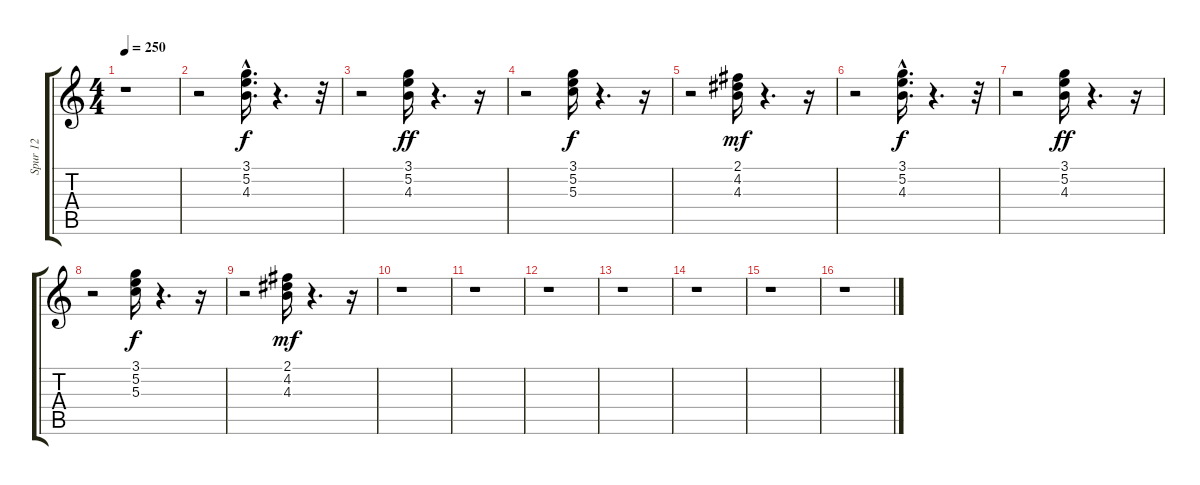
\track ("Spur 12" "Spur 12") {instrument electricguitarclean}
\staff {score tabs}
\tuning (E4 B3 G3 D3 A2 E2) {hide}
\ts (4 4)
\tempo 250
\clef g2
\ks c
r.1{dy f} |
r.2 (3.1{hac} 5.2 4.3).16{d} r.4{d} r.32 |
r.2 (3.1 5.2 4.3).16{dy ff} r.4{d} r.16 |
r.2 (3.1 5.2 5.3).16{dy f} r.4{d} r.16 |
r.2 (2.1 4.2 4.3).16{dy mf} r.4{d} r.16 |
r.2 (3.1{hac} 5.2 4.3).16{d dy f} r.4{d} r.32 |
r.2 (3.1 5.2 4.3).16{dy ff} r.4{d} r.16 |
r.2 (3.1 5.2 5.3).16{dy f} r.4{d} r.16 |
r.2 (2.1 4.2 4.3).16{dy mf} r.4{d} r.16 |
r.1 |
r.1 |
r.1 |
r.1 |
r.1 |
r.1 |
r.1
